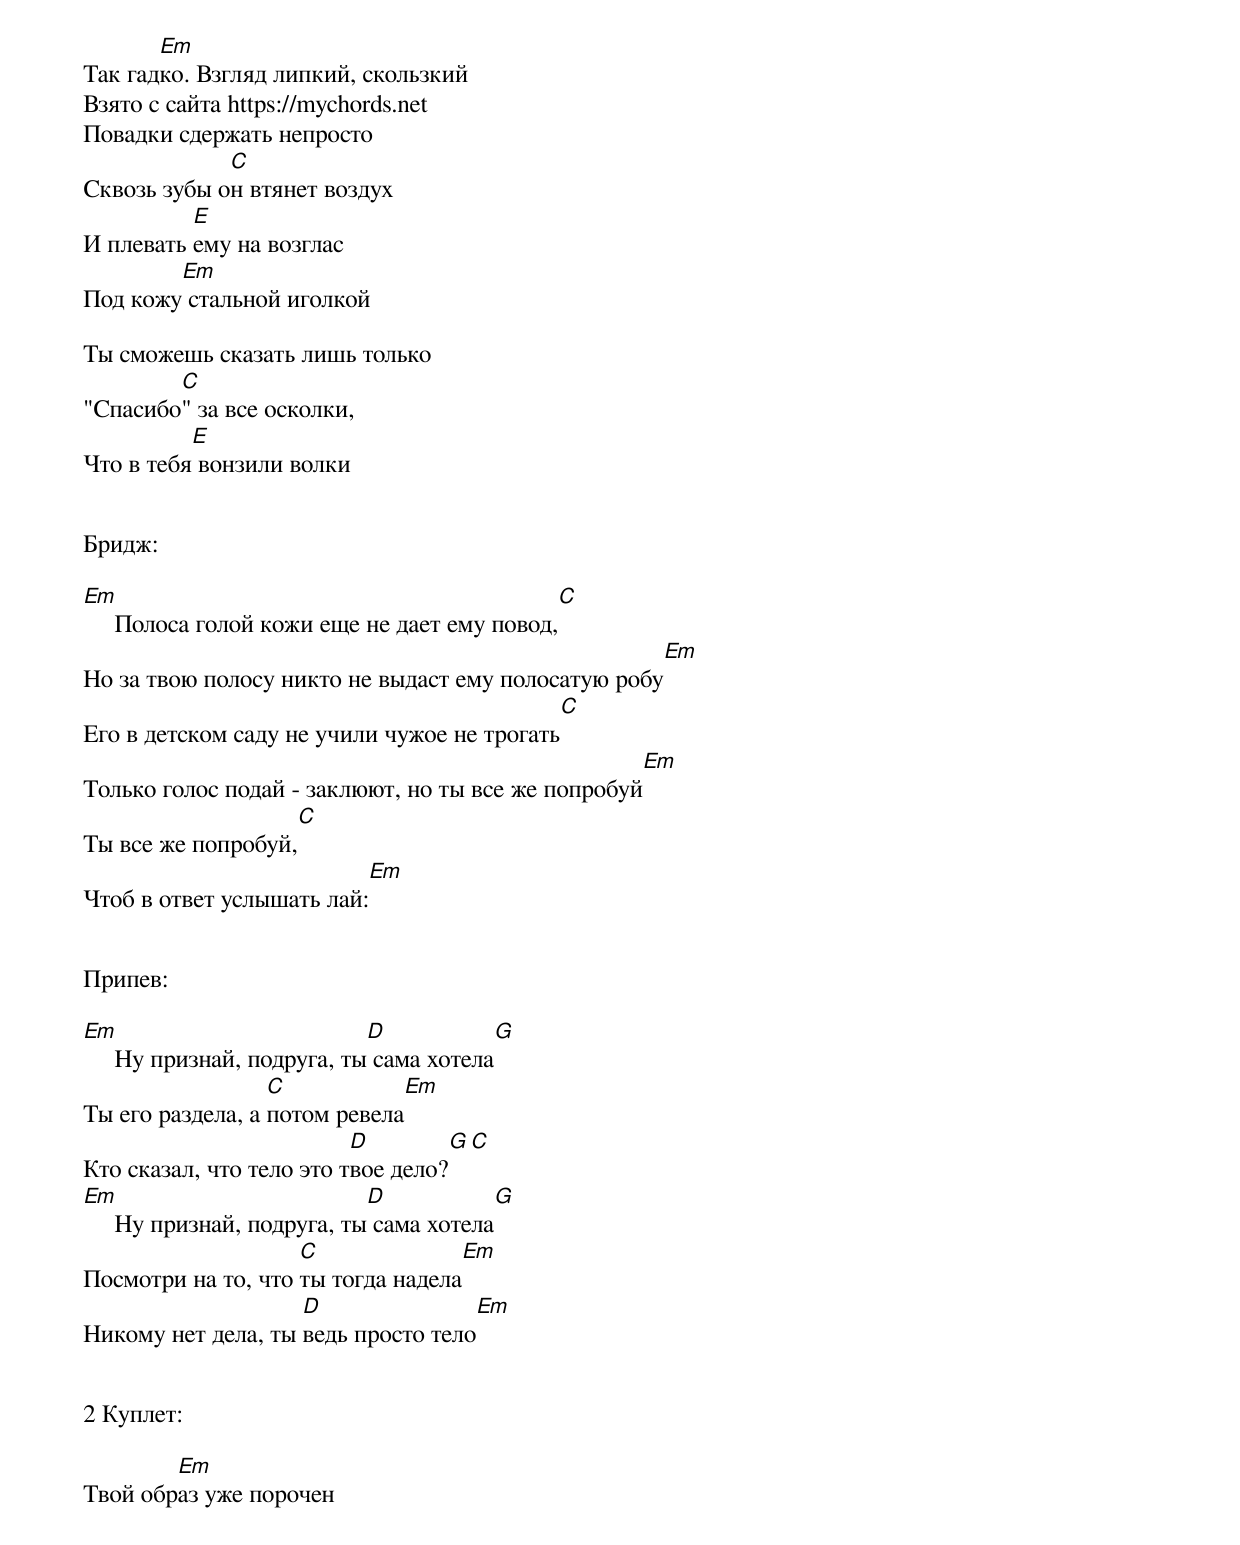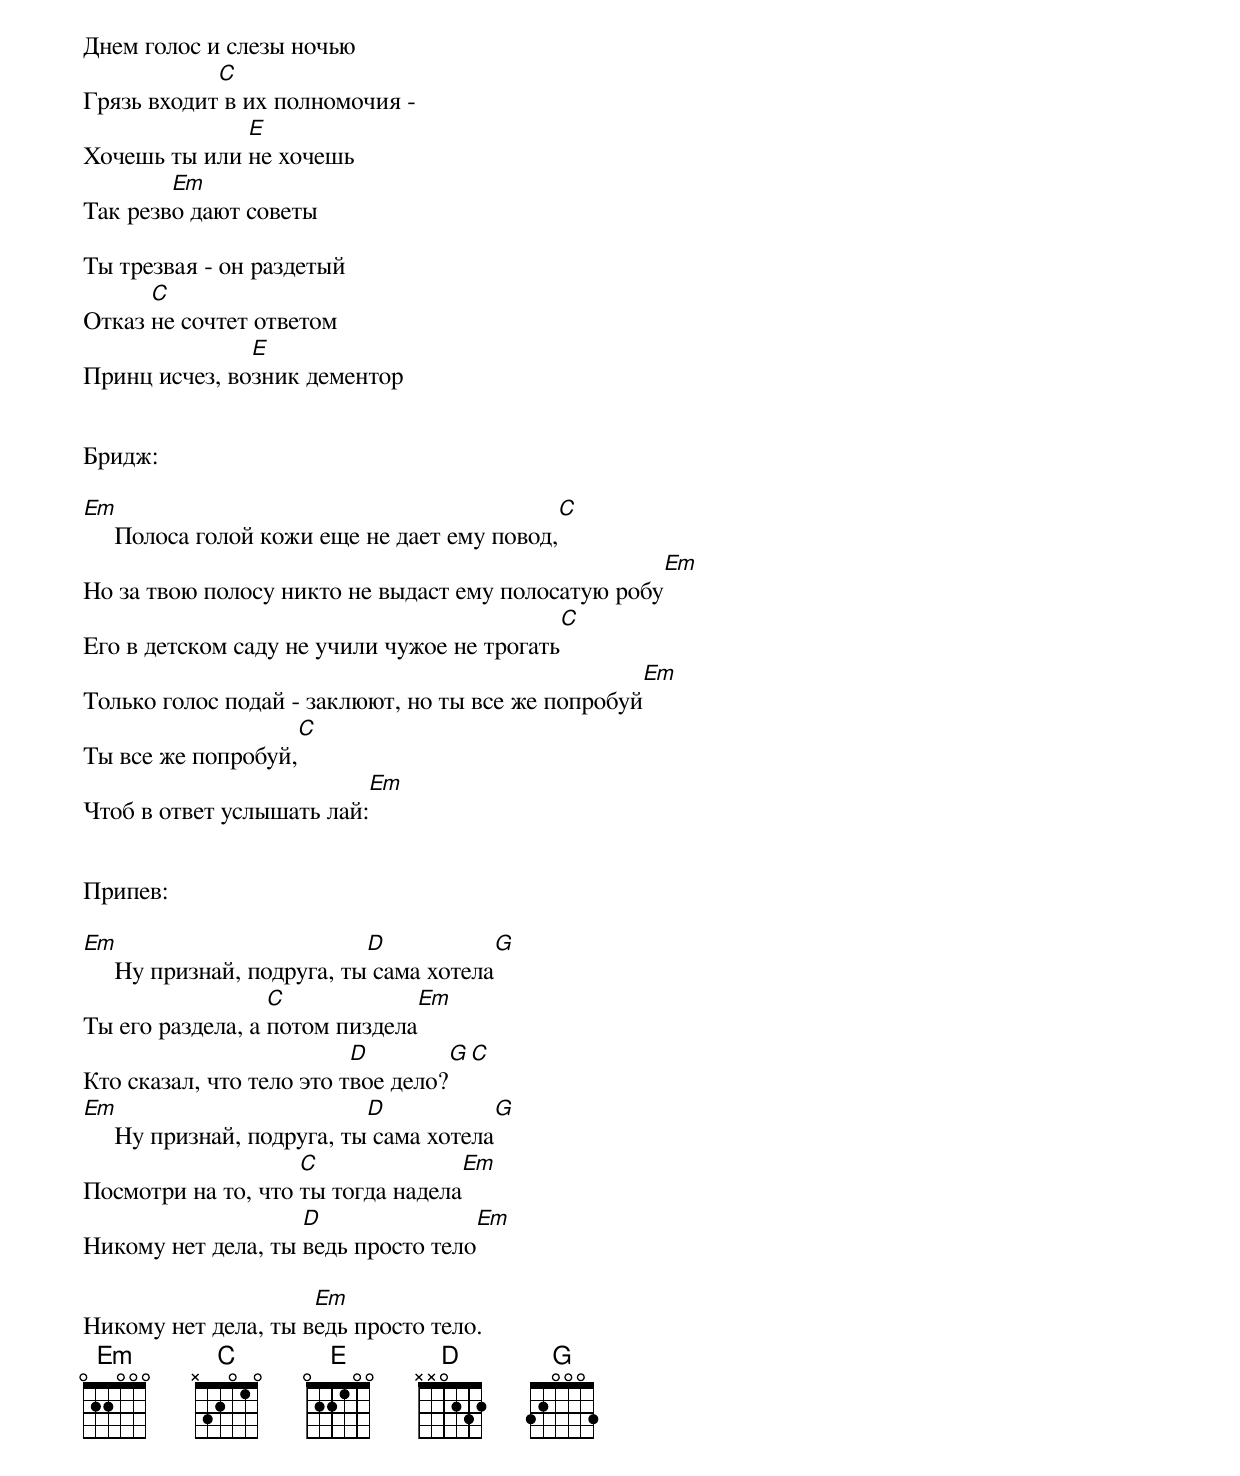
       Em
Так гадко. Взгляд липкий, скользкий
Взято с сайта https://mychords.net
Повадки сдержать непросто
             C
Сквозь зубы он втянет воздух
          E
И плевать ему на возглас
        Em
Под кожу стальной иголкой

Ты сможешь сказать лишь только
        C
"Спасибо" за все осколки,
          E
Что в тебя вонзили волки


Бридж:

Em                                                             C
     Полоса голой кожи еще не дает ему повод,
                                                                             Em
Но за твою полосу никто не выдаст ему полосатую робу
                                                             C
Его в детском саду не учили чужое не трогать
                                                                          Em
Только голос подай - заклюют, но ты все же попробуй
                       C
Ты все же попробуй,
                                     Em
Чтоб в ответ услышать лай:


Припев:

Em                          D                       G
     Ну признай, подруга, ты сама хотела
                  C                      Em
Ты его раздела, а потом ревела
                          D                  G       C
Кто сказал, что тело это твое дело?
Em                          D                      G
     Ну признай, подруга, ты сама хотела
                    C                           Em
Посмотри на то, что ты тогда надела
                    D                              Em
Никому нет дела, ты ведь просто тело


2 Куплет:

        Em
Твой образ уже порочен

Днем голос и слезы ночью
            C
Грязь входит в их полномочия -
              E
Хочешь ты или не хочешь
        Em
Так резво дают советы

Ты трезвая - он раздетый
      C
Отказ не сочтет ответом
               E
Принц исчез, возник дементор


Бридж:

Em                                                             C
     Полоса голой кожи еще не дает ему повод,
                                                                             Em
Но за твою полосу никто не выдаст ему полосатую робу
                                                             C
Его в детском саду не учили чужое не трогать
                                                                          Em
Только голос подай - заклюют, но ты все же попробуй
                       C
Ты все же попробуй,
                                    Em
Чтоб в ответ услышать лай:


Припев:

Em                          D                       G
     Ну признай, подруга, ты сама хотела
                  C                      Em
Ты его раздела, а потом пиздела
                          D                  G       C
Кто сказал, что тело это твое дело?
Em                          D                      G
     Ну признай, подруга, ты сама хотела
                    C                           Em
Посмотри на то, что ты тогда надела
                    D                              Em
Никому нет дела, ты ведь просто тело

                     Em
Никому нет дела, ты ведь просто тело.
